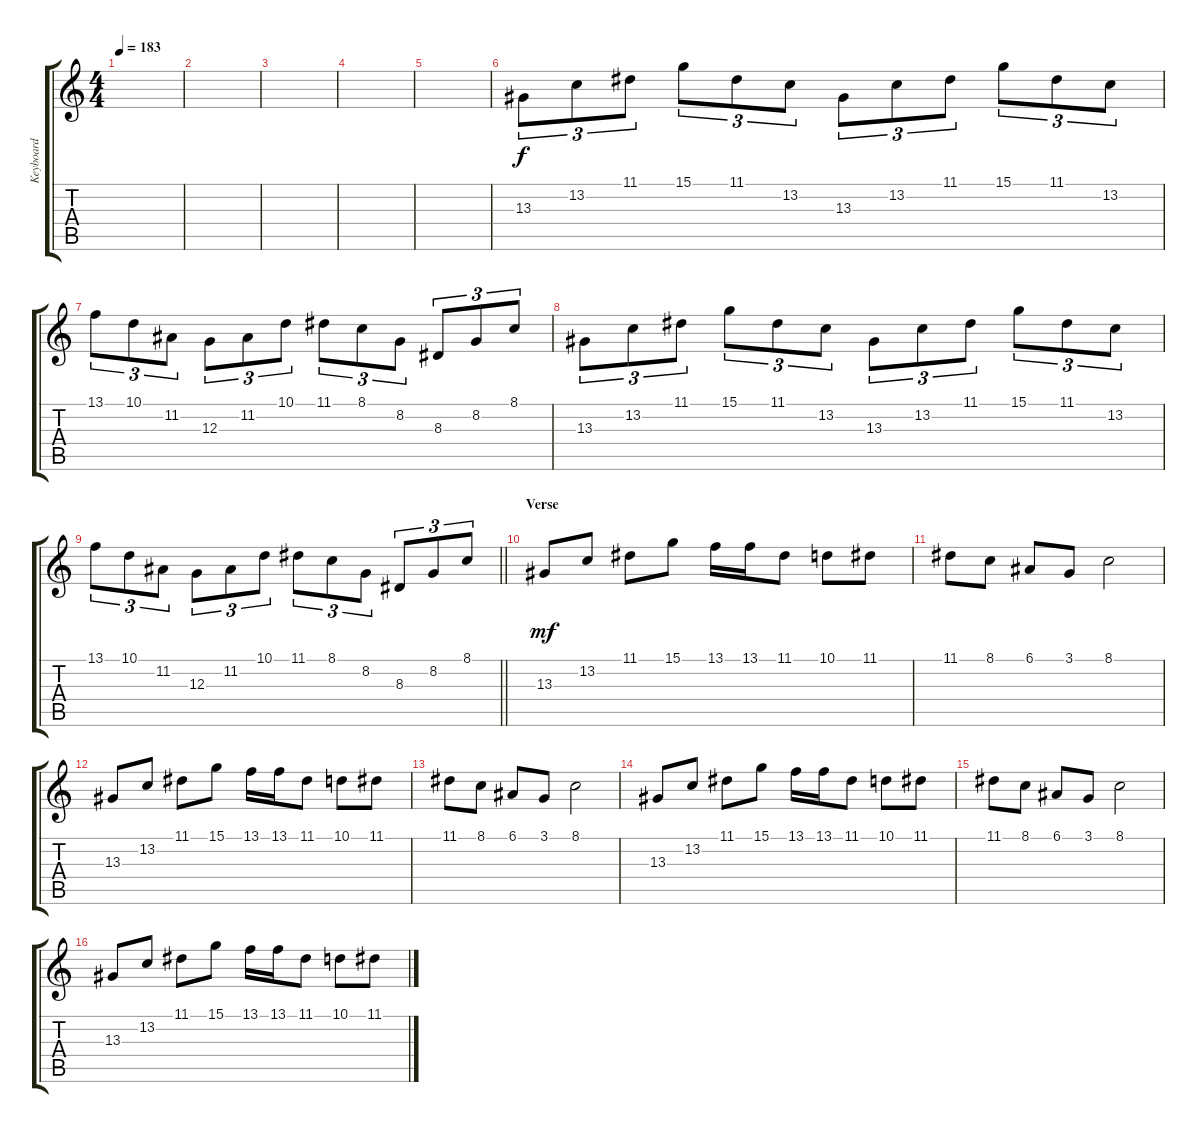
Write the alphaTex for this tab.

\track ("Keyboard" "Keyboard") {instrument tremolostrings}
\staff {score tabs}
\tuning (E4 B3 G3 D3 A2 E2) {hide}
\ts (4 4)
\tempo 183
\clef g2
\ks c
|
|
|
|
|
13.3.8{tu (3 2)} 13.2.8{tu (3 2)} 11.1.8{tu (3 2)} 15.1.8{tu (3 2)} 11.1.8{tu (3 2)} 13.2.8{tu (3 2)} 13.3.8{tu (3 2)} 13.2.8{tu (3 2)} 11.1.8{tu (3 2)} 15.1.8{tu (3 2)} 11.1.8{tu (3 2)} 13.2.8{tu (3 2)} |
13.1.8{tu (3 2)} 10.1.8{tu (3 2)} 11.2.8{tu (3 2)} 12.3.8{tu (3 2)} 11.2.8{tu (3 2)} 10.1.8{tu (3 2)} 11.1.8{tu (3 2)} 8.1.8{tu (3 2)} 8.2.8{tu (3 2)} 8.3.8{tu (3 2)} 8.2.8{tu (3 2)} 8.1.8{tu (3 2)} |
13.3.8{tu (3 2)} 13.2.8{tu (3 2)} 11.1.8{tu (3 2)} 15.1.8{tu (3 2)} 11.1.8{tu (3 2)} 13.2.8{tu (3 2)} 13.3.8{tu (3 2)} 13.2.8{tu (3 2)} 11.1.8{tu (3 2)} 15.1.8{tu (3 2)} 11.1.8{tu (3 2)} 13.2.8{tu (3 2)} |
\barLineRight lightlight
13.1.8{tu (3 2)} 10.1.8{tu (3 2)} 11.2.8{tu (3 2)} 12.3.8{tu (3 2)} 11.2.8{tu (3 2)} 10.1.8{tu (3 2)} 11.1.8{tu (3 2)} 8.1.8{tu (3 2)} 8.2.8{tu (3 2)} 8.3.8{tu (3 2)} 8.2.8{tu (3 2)} 8.1.8{tu (3 2)} |
\section ("" "Verse")
13.3.8{dy mf} 13.2.8 11.1.8 15.1.8 13.1.16 13.1.16 11.1.8 10.1.8 11.1.8 |
11.1.8 8.1.8 6.1.8 3.1.8 8.1.2 |
13.3.8 13.2.8 11.1.8 15.1.8 13.1.16 13.1.16 11.1.8 10.1.8 11.1.8 |
11.1.8 8.1.8 6.1.8 3.1.8 8.1.2 |
13.3.8 13.2.8 11.1.8 15.1.8 13.1.16 13.1.16 11.1.8 10.1.8 11.1.8 |
11.1.8 8.1.8 6.1.8 3.1.8 8.1.2 |
13.3.8 13.2.8 11.1.8 15.1.8 13.1.16 13.1.16 11.1.8 10.1.8 11.1.8
